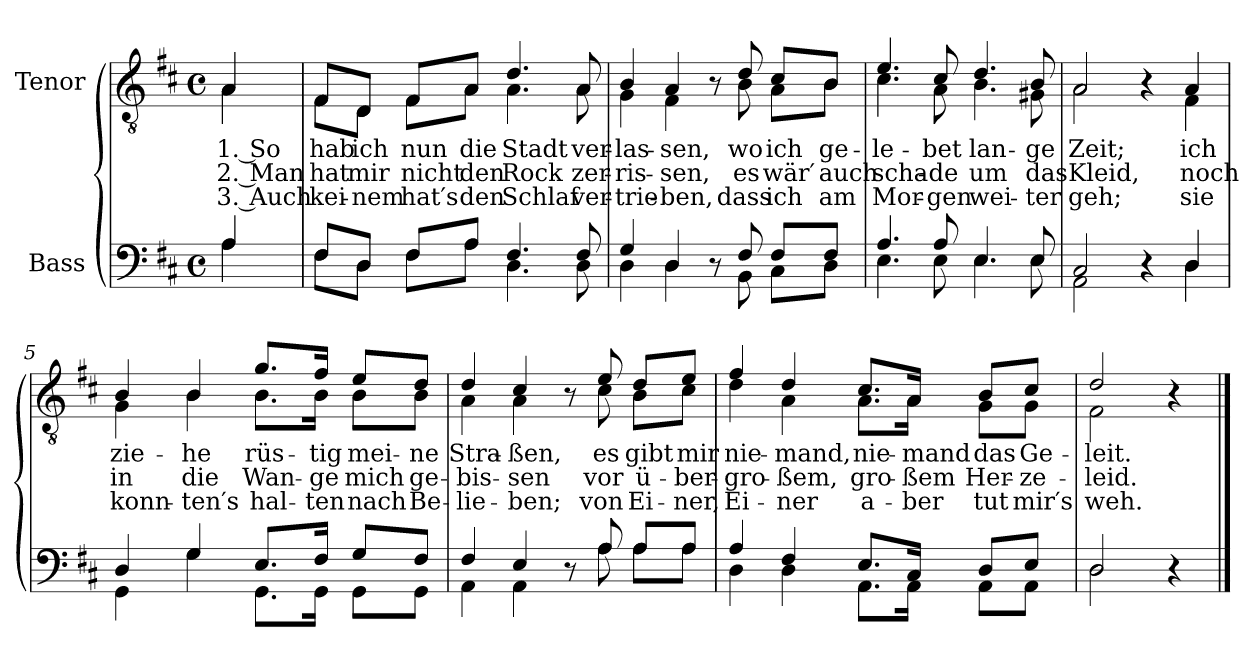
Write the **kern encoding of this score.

**kern	**kern	**text	**text	**text
*part2	*part1	*part1	*part1	*part1
*staff2	*staff1	*staff1	*staff1	*staff1
*I"Bass	*I"Tenor	*	*	*
*clefF4	*clefGv2	*	*	*
*k[f#c#]	*k[f#c#]	*	*	*
*M4/4	*M4/4	*	*	*
*met(c)	*met(c)	*	*	*
=	=	=	=	=
*^	*	*	*	*
!	!	!LO:TX:a:B:t=Andante	!	!	!
!	!	!	!LO:LY:b	!LO:LY:b	!LO:LY:b
*	*	*^	*	*	*
4A/	4A\	4A/	4A\	1. So	2. Man	3. Auch
=1	=1	=1	=1	=1	=1	=1
!	!	!	!	!LO:LY:b	!LO:LY:b	!LO:LY:b
8F#/L	8F#\L	8F#/L	8F#\L	hab	hat	kei-
!	!	!	!	!LO:LY:b	!LO:LY:b	!LO:LY:b
8D/J	8D\J	8D/J	8D\J	ich	mir	-nem
!	!	!	!	!LO:LY:b	!LO:LY:b	!LO:LY:b
8F#/L	8F#\L	8F#/L	8F#\L	nun	nicht	hat′s
!	!	!	!	!LO:LY:b	!LO:LY:b	!LO:LY:b
8A/J	8A\J	8A/J	8A\J	die	den	den
!	!	!	!	!LO:LY:b	!LO:LY:b	!LO:LY:b
4.F#/	4.D\	4.d/	4.A\	Stadt	Rock	Schlaf
!	!	!	!	!LO:LY:b	!LO:LY:b	!LO:LY:b
8F#/	8D\	8A/	8A\	ver-	zer-	ver-
=2	=2	=2	=2	=2	=2	=2
!	!	!	!	!LO:LY:b	!LO:LY:b	!LO:LY:b
4G/	4D\	4B/	4G\	-las-	-ris-	-trie-
!	!	!	!	!LO:LY:b	!LO:LY:b	!LO:LY:b
4D/	4D\	4A/	4F#\	-sen,	-sen,	-ben,
8r	8ryy	8r	8ryy	.	.	.
!	!	!	!	!LO:LY:b	!LO:LY:b	!LO:LY:b
8F#/	8BB\	8d/	8B\	wo	es	dass
!	!	!	!	!LO:LY:b	!LO:LY:b	!LO:LY:b
8F#/L	8C#\L	8c#/L	8A\L	ich	wär′	ich
!	!	!	!	!LO:LY:b	!LO:LY:b	!LO:LY:b
8F#/J	8D\J	8B/J	8B\J	ge-	auch	am
!!LO:LB:g=z	!!
=3	=3	=3	=3	=3	=3	=3
!	!	!	!	!LO:LY:b	!LO:LY:b	!LO:LY:b
4.A/	4.E\	4.e/	4.c#\	-le-	scha-	Mor-
!	!	!	!	!LO:LY:b	!LO:LY:b	!LO:LY:b
8A/	8E\	8c#/	8A\	-bet	-de	-gen
!	!	!	!	!LO:LY:b	!LO:LY:b	!LO:LY:b
4.E/	4.E\	4.d/	4.B\	lan-	um	wei-
!	!	!	!	!LO:LY:b	!LO:LY:b	!LO:LY:b
8E/	8E\	8B/	8G#X\	-ge	das	-ter
=4	=4	=4	=4	=4	=4	=4
!	!	!	!	!LO:LY:b	!LO:LY:b	!LO:LY:b
2C#/	2AA\	2A/	2A\	Zeit;	Kleid,	geh;
4r	4ryy	4r	4ryy	.	.	.
!	!	!	!	!LO:LY:b	!LO:LY:b	!LO:LY:b
4D/	4D\	4A/	4F#\	ich	noch	sie
=5	=5	=5	=5	=5	=5	=5
!	!	!	!	!LO:LY:b	!LO:LY:b	!LO:LY:b
4D/	4GG\	4B/	4G\	zie-	in	konn-
!	!	!	!	!LO:LY:b	!LO:LY:b	!LO:LY:b
4G/	4G\	4B/	4B\	-he	die	-ten′s
!	!	!	!	!LO:LY:b	!LO:LY:b	!LO:LY:b
8.E/L	8.GG\L	8.g/L	8.B\L	rüs-	Wan-	hal-
!	!	!	!	!LO:LY:b	!LO:LY:b	!LO:LY:b
16F#/Jk	16GG\Jk	16f#/Jk	16B\Jk	-tig	-ge	-ten
!	!	!	!	!LO:LY:b	!LO:LY:b	!LO:LY:b
8G/L	8GG\L	8e/L	8B\L	mei-	mich	nach
!	!	!	!	!LO:LY:b	!LO:LY:b	!LO:LY:b
8F#/J	8GG\J	8d/J	8B\J	-ne	ge-	Be-
!!LO:LB:g=z	!!
=6	=6	=6	=6	=6	=6	=6
!	!	!	!	!LO:LY:b	!LO:LY:b	!LO:LY:b
4F#/	4AA\	4d/	4A\	Stra-	-bis-	-lie-
!	!	!	!	!LO:LY:b	!LO:LY:b	!LO:LY:b
4E/	4AA\	4c#/	4A\	-ßen,	-sen	-ben;
8r	8ryy	8r	8ryy	.	.	.
!	!	!	!	!LO:LY:b	!LO:LY:b	!LO:LY:b
8A/	8A\	8e/	8c#\	es	vor	von
!	!	!	!	!LO:LY:b	!LO:LY:b	!LO:LY:b
8A/L	8A\L	8d/L	8B\L	gibt	ü-	Ei-
!	!	!	!	!LO:LY:b	!LO:LY:b	!LO:LY:b
8A/J	8A\J	8e/J	8c#\J	mir	-ber-	-ner,
=7	=7	=7	=7	=7	=7	=7
!	!	!	!	!LO:LY:b	!LO:LY:b	!LO:LY:b
4A/	4D\	4f#/	4d\	nie-	-gro-	Ei-
!	!	!	!	!LO:LY:b	!LO:LY:b	!LO:LY:b
4F#/	4D\	4d/	4A\	-mand,	-ßem,	-ner
!	!	!	!	!LO:LY:b	!LO:LY:b	!LO:LY:b
8.E/L	8.AA\L	8.c#/L	8.A\L	nie-	gro-	a-
!	!	!	!	!LO:LY:b	!LO:LY:b	!LO:LY:b
16C#/Jk	16AA\Jk	16A/Jk	16A\Jk	-mand	-ßem	-ber
!	!	!	!	!LO:LY:b	!LO:LY:b	!LO:LY:b
8D/L	8AA\L	8B/L	8G\L	das	Her-	tut
!	!	!	!	!LO:LY:b	!LO:LY:b	!LO:LY:b
8E/J	8AA\J	8c#/J	8G\J	Ge-	-ze-	mir′s
=8	=8	=8	=8	=8	=8	=8
!	!	!	!	!LO:LY:b	!LO:LY:b	!LO:LY:b
2D/	2D\	2d/	2F#\	-leit.	-leid.	weh.
4r	4ryy	4r	4ryy	.	.	.
*v	*v	*	*	*	*	*
*	*v	*v	*	*	*
==	==	==	==	==
*-	*-	*-	*-	*-
